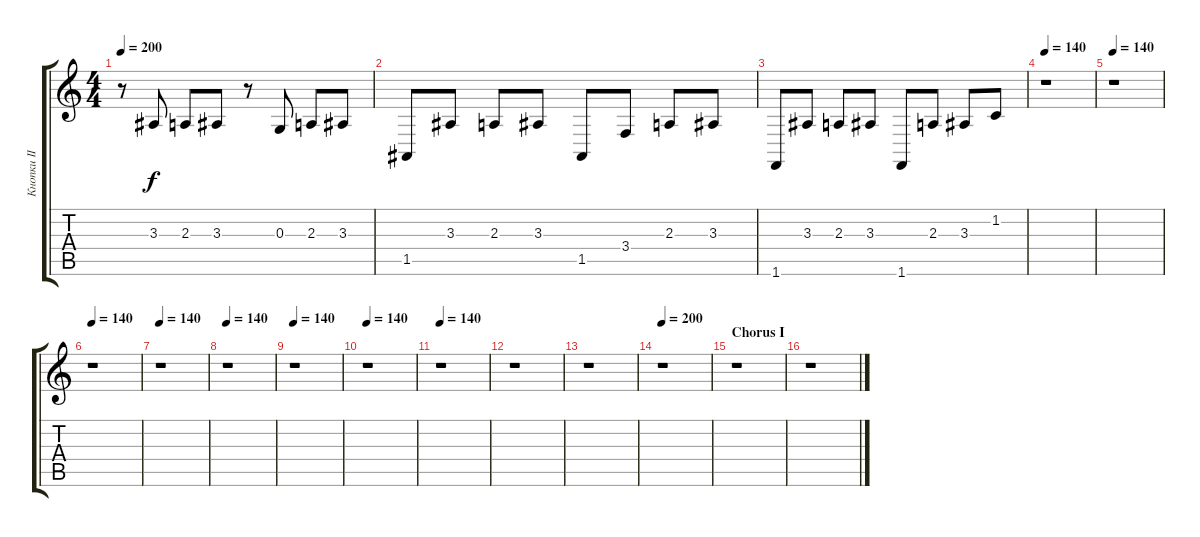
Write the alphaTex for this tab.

\track ("Кнопки II" "Кнопки II") {instrument pizzicatostrings}
\staff {score tabs}
\tuning (E4 B3 G3 D3 A2 E2) {hide}
\ts (4 4)
\tempo 200
\clef g2
\ks c
r.8{dy f} 3.3.8 2.3.8 3.3.8 r.8 0.3.8 2.3.8 3.3.8 |
1.5.8 3.3.8 2.3.8 3.3.8 1.5.8 3.4.8 2.3.8 3.3.8 |
1.6.8 3.3.8 2.3.8 3.3.8 1.6.8 2.3.8 3.3.8 1.2.8 |
\tempo 140
r.1 |
\tempo 140
r.1 |
\tempo 140
r.1 |
\tempo 140
r.1 |
\tempo 140
r.1 |
\tempo 140
r.1 |
\tempo 140
r.1 |
\tempo 140
r.1 |
r.1 |
r.1 |
\tempo 200
r.1 |
\section ("" "Chorus I")
r.1 |
r.1
